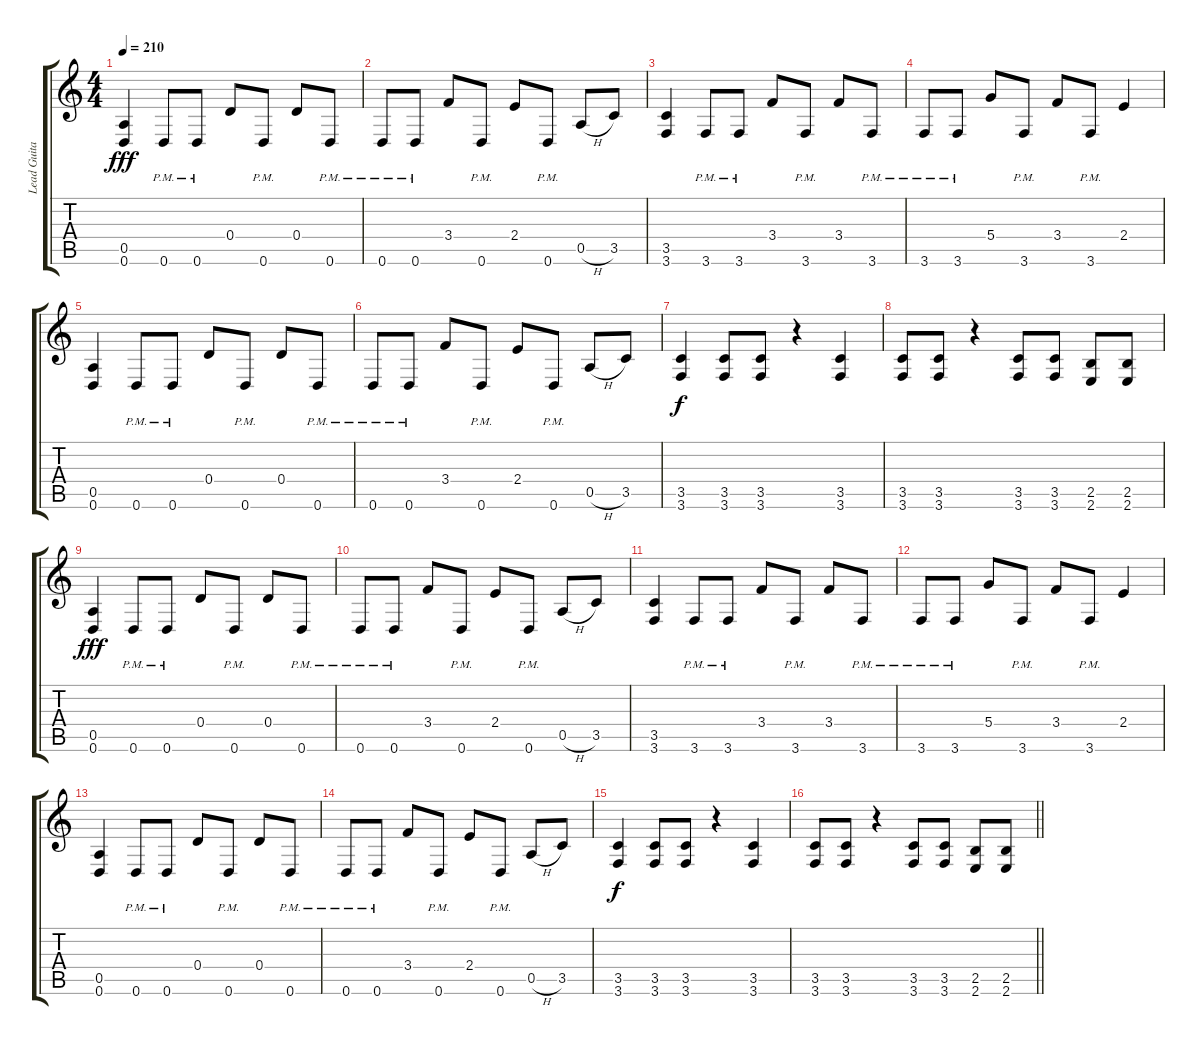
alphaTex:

\track ("Lead Guitar" "Lead Guita") {instrument distortionguitar}
\staff {score tabs}
\tuning (E4 B3 G3 D3 A2 D2) {hide}
\ts (4 4)
\tempo 210
\clef g2
\ks c
(0.5 0.6).4{dy fff} 0.6{pm}.8 0.6{pm}.8 0.4.8 0.6{pm}.8 0.4.8 0.6{pm}.8 |
0.6{pm}.8 0.6{pm}.8 3.4.8 0.6{pm}.8 2.4.8 0.6{pm}.8 0.5{h}.8 3.5.8 |
(3.5 3.6).4 3.6{pm}.8 3.6{pm}.8 3.4.8 3.6{pm}.8 3.4.8 3.6{pm}.8 |
3.6{pm}.8 3.6{pm}.8 5.4.8 3.6{pm}.8 3.4.8 3.6{pm}.8 2.4.4 |
(0.5 0.6).4 0.6{pm}.8 0.6{pm}.8 0.4.8 0.6{pm}.8 0.4.8 0.6{pm}.8 |
0.6{pm}.8 0.6{pm}.8 3.4.8 0.6{pm}.8 2.4.8 0.6{pm}.8 0.5{h}.8 3.5.8 |
(3.5 3.6).4{dy f} (3.5 3.6).8 (3.5 3.6).8 r.4 (3.5 3.6).4 |
(3.5 3.6).8 (3.5 3.6).8 r.4 (3.5 3.6).8 (3.5 3.6).8 (2.5 2.6).8 (2.5 2.6).8 |
(0.5 0.6).4{dy fff} 0.6{pm}.8 0.6{pm}.8 0.4.8 0.6{pm}.8 0.4.8 0.6{pm}.8 |
0.6{pm}.8 0.6{pm}.8 3.4.8 0.6{pm}.8 2.4.8 0.6{pm}.8 0.5{h}.8 3.5.8 |
(3.5 3.6).4 3.6{pm}.8 3.6{pm}.8 3.4.8 3.6{pm}.8 3.4.8 3.6{pm}.8 |
3.6{pm}.8 3.6{pm}.8 5.4.8 3.6{pm}.8 3.4.8 3.6{pm}.8 2.4.4 |
(0.5 0.6).4 0.6{pm}.8 0.6{pm}.8 0.4.8 0.6{pm}.8 0.4.8 0.6{pm}.8 |
0.6{pm}.8 0.6{pm}.8 3.4.8 0.6{pm}.8 2.4.8 0.6{pm}.8 0.5{h}.8 3.5.8 |
(3.5 3.6).4{dy f} (3.5 3.6).8 (3.5 3.6).8 r.4 (3.5 3.6).4 |
\barLineRight lightlight
(3.5 3.6).8 (3.5 3.6).8 r.4 (3.5 3.6).8 (3.5 3.6).8 (2.5 2.6).8 (2.5 2.6).8
